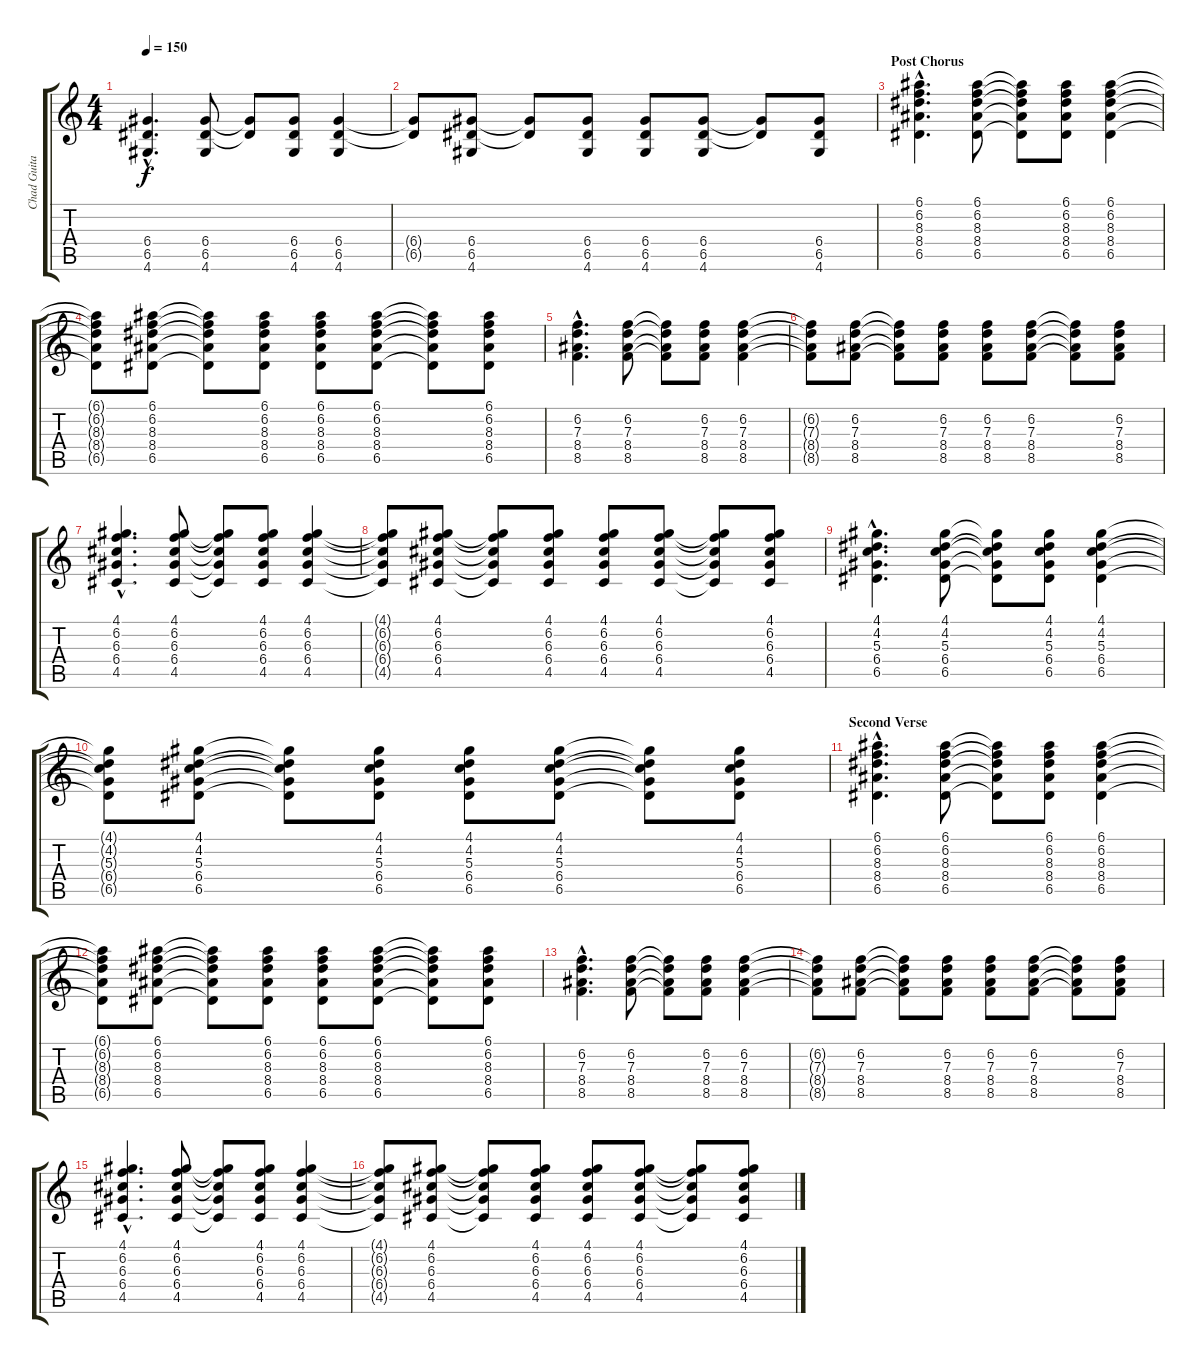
\track ("Chad Guitar" "Chad Guita") {instrument acousticguitarsteel}
\staff {score tabs}
\tuning (E4 B3 G3 D3 A2 E2) {hide}
\ts (4 4)
\tempo 150
\clef g2
\ks c
(6.4{hac} 6.5{hac} 4.6{hac}).4{d dy f instrument distortionguitar} (6.4 6.5 4.6).8 (6.4{t} 6.5{t}).8 (6.4 6.5 4.6).8 (6.4 6.5 4.6).4 |
(6.4{t} 6.5{t}).8 (6.4 6.5 4.6).8 (6.4{t} 6.5{t}).8 (6.4 6.5 4.6).8 (6.4 6.5 4.6).8 (6.4 6.5 4.6).8 (6.4{t} 6.5{t}).8 (6.4 6.5 4.6).8 |
\section ("" "Post Chorus")
(6.1{hac} 6.2{hac} 8.3{hac} 8.4{hac} 6.5{hac}).4{d instrument acousticguitarsteel} (6.1 6.2 8.3 8.4 6.5).8 (6.1{t} 6.2{t} 8.3{t} 8.4{t} 6.5{t}).8 (6.1 6.2 8.3 8.4 6.5).8 (6.1 6.2 8.3 8.4 6.5).4 |
(6.1{t} 6.2{t} 8.3{t} 8.4{t} 6.5{t}).8 (6.1 6.2 8.3 8.4 6.5).8 (6.1{t} 6.2{t} 8.3{t} 8.4{t} 6.5{t}).8 (6.1 6.2 8.3 8.4 6.5).8 (6.1 6.2 8.3 8.4 6.5).8 (6.1 6.2 8.3 8.4 6.5).8 (6.1{t} 6.2{t} 8.3{t} 8.4{t} 6.5{t}).8 (6.1 6.2 8.3 8.4 6.5).8 |
(6.2{hac} 7.3{hac} 8.4{hac} 8.5{hac}).4{d} (6.2 7.3 8.4 8.5).8 (6.2{t} 7.3{t} 8.4{t} 8.5{t}).8 (6.2 7.3 8.4 8.5).8 (6.2 7.3 8.4 8.5).4 |
(6.2{t} 7.3{t} 8.4{t} 8.5{t}).8 (6.2 7.3 8.4 8.5).8 (6.2{t} 7.3{t} 8.4{t} 8.5{t}).8 (6.2 7.3 8.4 8.5).8 (6.2 7.3 8.4 8.5).8 (6.2 7.3 8.4 8.5).8 (6.2{t} 7.3{t} 8.4{t} 8.5{t}).8 (6.2 7.3 8.4 8.5).8 |
(4.1{hac} 6.2{hac} 6.3{hac} 6.4{hac} 4.5{hac}).4{d} (4.1 6.2 6.3 6.4 4.5).8 (4.1{t} 6.2{t} 6.3{t} 6.4{t} 4.5{t}).8 (4.1 6.2 6.3 6.4 4.5).8 (4.1 6.2 6.3 6.4 4.5).4 |
(4.1{t} 6.2{t} 6.3{t} 6.4{t} 4.5{t}).8 (4.1 6.2 6.3 6.4 4.5).8 (4.1{t} 6.2{t} 6.3{t} 6.4{t} 4.5{t}).8 (4.1 6.2 6.3 6.4 4.5).8 (4.1 6.2 6.3 6.4 4.5).8 (4.1 6.2 6.3 6.4 4.5).8 (4.1{t} 6.2{t} 6.3{t} 6.4{t} 4.5{t}).8 (4.1 6.2 6.3 6.4 4.5).8 |
(4.1{hac} 4.2{hac} 5.3{hac} 6.4{hac} 6.5{hac}).4{d} (4.1 4.2 5.3 6.4 6.5).8 (4.1{t} 4.2{t} 5.3{t} 6.4{t} 6.5{t}).8 (4.1 4.2 5.3 6.4 6.5).8 (4.1 4.2 5.3 6.4 6.5).4 |
(4.1{t} 4.2{t} 5.3{t} 6.4{t} 6.5{t}).8 (4.1 4.2 5.3 6.4 6.5).8 (4.1{t} 4.2{t} 5.3{t} 6.4{t} 6.5{t}).8 (4.1 4.2 5.3 6.4 6.5).8 (4.1 4.2 5.3 6.4 6.5).8 (4.1 4.2 5.3 6.4 6.5).8 (4.1{t} 4.2{t} 5.3{t} 6.4{t} 6.5{t}).8 (4.1 4.2 5.3 6.4 6.5).8 |
\section ("" "Second Verse")
(6.1{hac} 6.2{hac} 8.3{hac} 8.4{hac} 6.5{hac}).4{d} (6.1 6.2 8.3 8.4 6.5).8 (6.1{t} 6.2{t} 8.3{t} 8.4{t} 6.5{t}).8 (6.1 6.2 8.3 8.4 6.5).8 (6.1 6.2 8.3 8.4 6.5).4 |
(6.1{t} 6.2{t} 8.3{t} 8.4{t} 6.5{t}).8 (6.1 6.2 8.3 8.4 6.5).8 (6.1{t} 6.2{t} 8.3{t} 8.4{t} 6.5{t}).8 (6.1 6.2 8.3 8.4 6.5).8 (6.1 6.2 8.3 8.4 6.5).8 (6.1 6.2 8.3 8.4 6.5).8 (6.1{t} 6.2{t} 8.3{t} 8.4{t} 6.5{t}).8 (6.1 6.2 8.3 8.4 6.5).8 |
(6.2{hac} 7.3{hac} 8.4{hac} 8.5{hac}).4{d} (6.2 7.3 8.4 8.5).8 (6.2{t} 7.3{t} 8.4{t} 8.5{t}).8 (6.2 7.3 8.4 8.5).8 (6.2 7.3 8.4 8.5).4 |
(6.2{t} 7.3{t} 8.4{t} 8.5{t}).8 (6.2 7.3 8.4 8.5).8 (6.2{t} 7.3{t} 8.4{t} 8.5{t}).8 (6.2 7.3 8.4 8.5).8 (6.2 7.3 8.4 8.5).8 (6.2 7.3 8.4 8.5).8 (6.2{t} 7.3{t} 8.4{t} 8.5{t}).8 (6.2 7.3 8.4 8.5).8 |
(4.1{hac} 6.2{hac} 6.3{hac} 6.4{hac} 4.5{hac}).4{d} (4.1 6.2 6.3 6.4 4.5).8 (4.1{t} 6.2{t} 6.3{t} 6.4{t} 4.5{t}).8 (4.1 6.2 6.3 6.4 4.5).8 (4.1 6.2 6.3 6.4 4.5).4 |
(4.1{t} 6.2{t} 6.3{t} 6.4{t} 4.5{t}).8 (4.1 6.2 6.3 6.4 4.5).8 (4.1{t} 6.2{t} 6.3{t} 6.4{t} 4.5{t}).8 (4.1 6.2 6.3 6.4 4.5).8 (4.1 6.2 6.3 6.4 4.5).8 (4.1 6.2 6.3 6.4 4.5).8 (4.1{t} 6.2{t} 6.3{t} 6.4{t} 4.5{t}).8 (4.1 6.2 6.3 6.4 4.5).8
